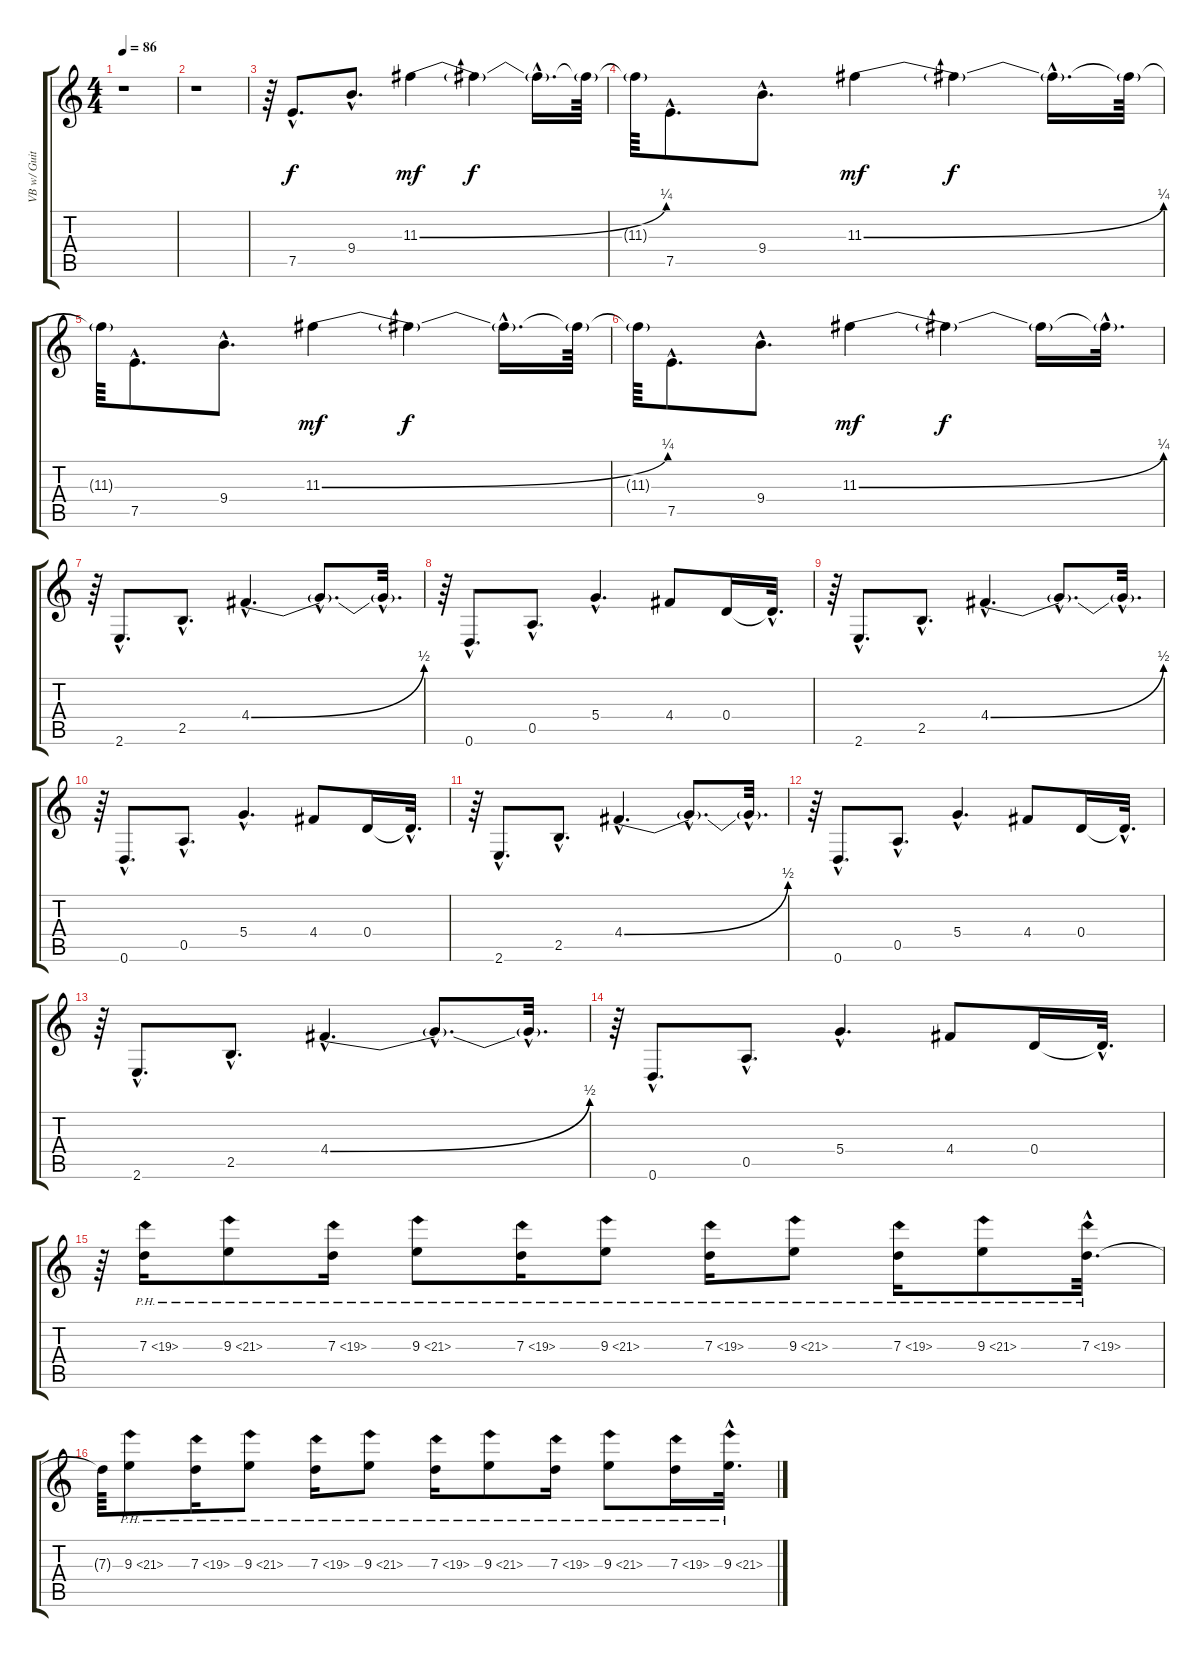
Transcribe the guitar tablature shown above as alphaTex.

\track ("VB w/ Guitar" "VB w/ Guit") {instrument distortionguitar}
\staff {score tabs}
\tuning (E4 B3 G3 D3 A2 D2) {hide}
\ts (4 4)
\tempo 86
\clef g2
\ks c
r.1{dy f} |
r.1 |
r.64{volume 10 instrument distortionguitar} 7.5{hac}.8{d} 9.4{hac}.8{d} 11.3{be (bend 0 0 60 1)}.4{dy mf} 11.3{t}.4{dy f} 11.3{hac t}.16{d} 11.3{t}.64 |
11.3{t}.64 7.5{hac}.8{d} 9.4{hac}.8{d} 11.3{be (bend 0 0 60 1)}.4{dy mf} 11.3{t}.4{dy f} 11.3{hac t}.16{d} 11.3{t}.64 |
11.3{t}.64 7.5{hac}.8{d} 9.4{hac}.8{d} 11.3{be (bend 0 0 60 1)}.4{dy mf} 11.3{t}.4{dy f} 11.3{hac t}.16{d} 11.3{t}.64 |
11.3{t}.64 7.5{hac}.8{d} 9.4{hac}.8{d} 11.3{be (bend 0 0 60 1)}.4{dy mf} 11.3{t}.4{dy f} 11.3{t}.16 11.3{hac t}.32{d} |
r.64{volume 10 instrument distortionguitar} 2.6{hac}.8{d} 2.5{hac}.8{d} 4.4{be (bend 0 0 60 2) hac}.4{d} 4.4{hac t}.8{d} 4.4{hac t}.32{d} |
r.64 0.6{hac}.8{d} 0.5{hac}.8{d} 5.4{hac}.4{d} 4.4.8 0.4.16 0.4{hac t}.32{d} |
r.64{instrument distortionguitar} 2.6{hac}.8{d} 2.5{hac}.8{d} 4.4{be (bend 0 0 60 2) hac}.4{d} 4.4{hac t}.8{d} 4.4{hac t}.32{d} |
r.64 0.6{hac}.8{d} 0.5{hac}.8{d} 5.4{hac}.4{d} 4.4.8 0.4.16 0.4{hac t}.32{d} |
r.64{instrument distortionguitar} 2.6{hac}.8{d} 2.5{hac}.8{d} 4.4{be (bend 0 0 60 2) hac}.4{d} 4.4{hac t}.8{d} 4.4{hac t}.32{d} |
r.64 0.6{hac}.8{d} 0.5{hac}.8{d} 5.4{hac}.4{d} 4.4.8 0.4.16 0.4{hac t}.32{d} |
r.64{instrument distortionguitar} 2.6{hac}.8{d} 2.5{hac}.8{d} 4.4{be (bend 0 0 60 2) hac}.4{d} 4.4{hac t}.8{d} 4.4{hac t}.32{d} |
r.64 0.6{hac}.8{d} 0.5{hac}.8{d} 5.4{hac}.4{d} 4.4.8 0.4.16 0.4{hac t}.32{d} |
r.64{volume 5} 7.3{ph 12}.16 9.3{ph 12}.8 7.3{ph 12}.16 9.3{ph 12}.8 7.3{ph 12}.16 9.3{ph 12}.8 7.3{ph 12}.16 9.3{ph 12}.8 7.3{ph 12}.16 9.3{ph 12}.8 7.3{ph 12 hac}.32{d} |
7.3{t}.64 9.3{ph 12}.8 7.3{ph 12}.16 9.3{ph 12}.8 7.3{ph 12}.16 9.3{ph 12}.8 7.3{ph 12}.16 9.3{ph 12}.8 7.3{ph 12}.16 9.3{ph 12}.8 7.3{ph 12}.16 9.3{ph 12 hac}.32{d}
